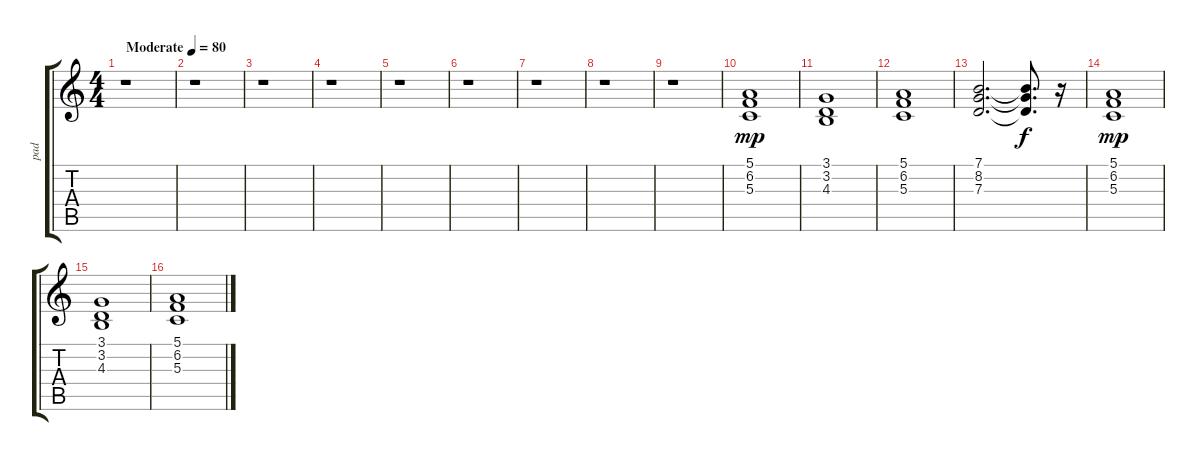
\track ("pad" "pad") {instrument synthstrings1}
\staff {score tabs}
\tuning (E4 B3 G3 D3 A2 E2) {hide}
\ts (4 4)
\tempo (80 "Moderate")
\clef g2
\ks c
r.1{dy mp instrument synthstrings1} |
r.1 |
r.1 |
r.1 |
r.1 |
r.1 |
r.1 |
r.1 |
r.1 |
(5.1 6.2 5.3).1 |
(3.1 3.2 4.3).1 |
(5.1 6.2 5.3).1 |
(7.1 8.2 7.3).2{d} (7.1{t} 8.2{t} 7.3{t}).8{d dy f} r.16 |
(5.1 6.2 5.3).1{dy mp} |
(3.1 3.2 4.3).1 |
(5.1 6.2 5.3).1
